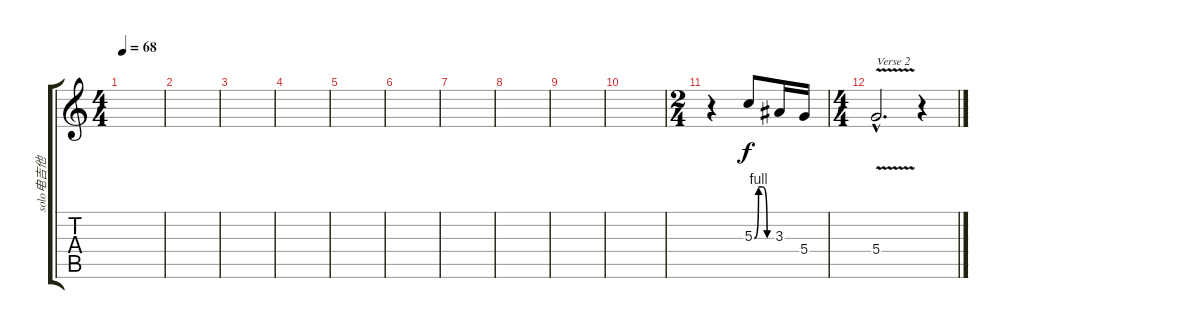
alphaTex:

\track ("solo电吉他" "solo电吉他") {instrument overdrivenguitar}
\staff {score tabs}
\tuning (E4 B3 G3 D3 A2 E2) {hide}
\ts (4 4)
\tempo 68
\clef g2
\ks c
|
|
|
|
|
|
|
|
|
|
\ts (2 4)
r.4 5.3{be (custom 0 0 15 4 30 4 45 0 60 0)}.8 3.3.16 5.4.16 |
\ts (4 4)
5.4{v hac}.2{d txt "Verse 2"} r.4
